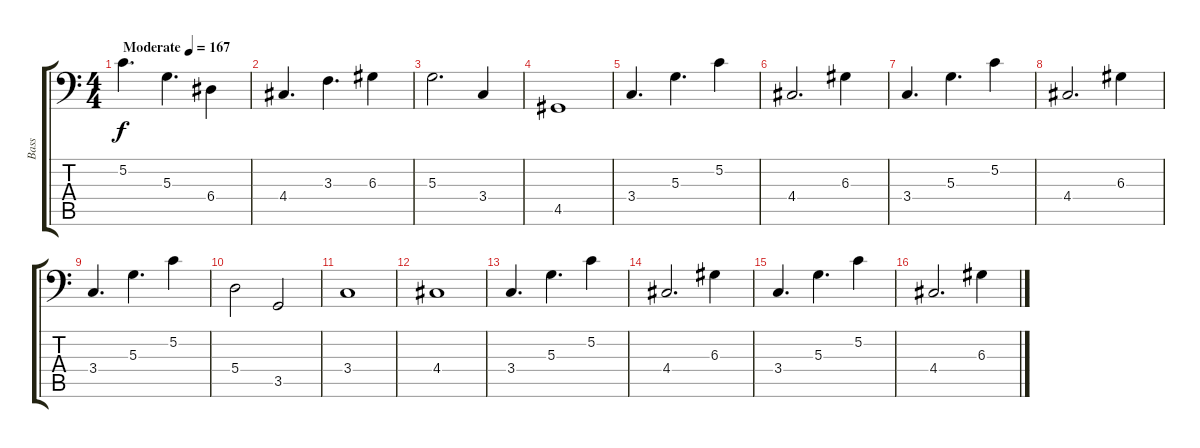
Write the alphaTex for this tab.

\track ("Bass" "Bass") {instrument electricbassfinger}
\staff {score tabs}
\tuning (C3 G2 D2 A1 E1 A0) {hide}
\ts (4 4)
\tempo (167 "Moderate")
\clef f4
\ks c
5.2.4{d dy f instrument electricbassfinger} 5.3.4{d} 6.4.4 |
4.4.4{d} 3.3.4{d} 6.3.4 |
5.3.2{d} 3.4.4 |
4.5.1 |
3.4.4{d} 5.3.4{d} 5.2.4 |
4.4.2{d} 6.3.4 |
3.4.4{d} 5.3.4{d} 5.2.4 |
4.4.2{d} 6.3.4 |
3.4.4{d} 5.3.4{d} 5.2.4 |
5.4.2 3.5.2 |
3.4.1 |
4.4.1 |
3.4.4{d} 5.3.4{d} 5.2.4 |
4.4.2{d} 6.3.4 |
3.4.4{d} 5.3.4{d} 5.2.4 |
4.4.2{d} 6.3.4
